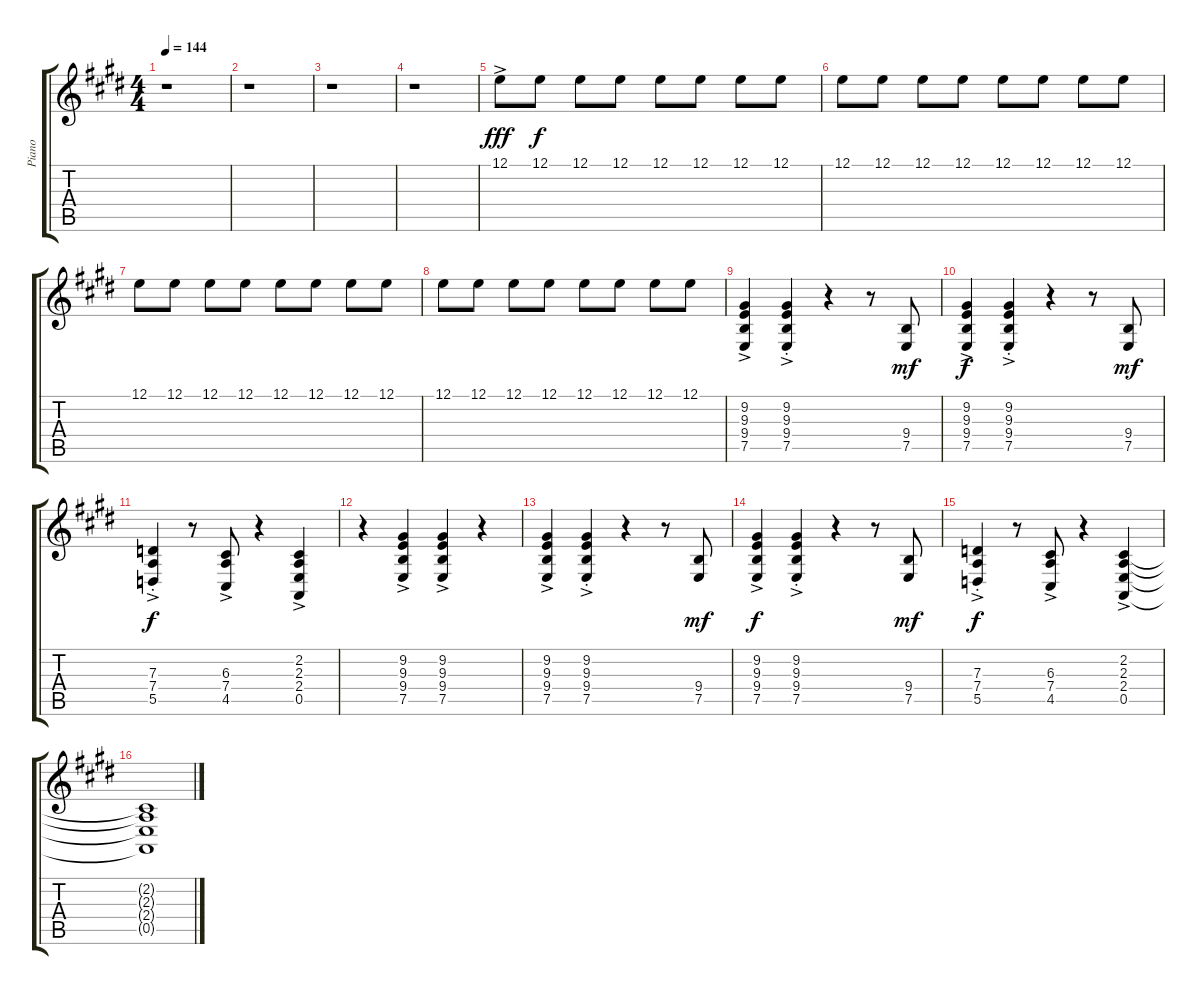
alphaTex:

\track ("Piano" "Piano") {instrument electricgrandpiano}
\staff {score tabs}
\tuning (E4 B3 G3 D3 A2 E2) {hide}
\ts (4 4)
\tempo 144
\clef g2
\ks e
r.1{dy fff instrument electricgrandpiano} |
\ks c#minor
r.1 |
r.1 |
r.1 |
\ks e
12.1{ac}.8{volume 14} 12.1.8{dy f} 12.1.8 12.1.8 12.1.8 12.1.8 12.1.8 12.1.8 |
\ks c#minor
12.1.8 12.1.8 12.1.8 12.1.8 12.1.8 12.1.8 12.1.8 12.1.8 |
12.1.8 12.1.8 12.1.8 12.1.8 12.1.8 12.1.8 12.1.8 12.1.8 |
12.1.8 12.1.8 12.1.8 12.1.8 12.1.8 12.1.8 12.1.8 12.1.8 |
\ks e
(9.2{ac} 9.3{ac} 9.4{ac} 7.5{ac}).4{volume 10} (9.2{ac st} 9.3{ac st} 9.4{ac st} 7.5{ac st}).4 r.4 r.8 (9.4 7.5).8{dy mf} |
(9.2{ac} 9.3{ac} 9.4{ac} 7.5{ac}).4{dy f} (9.2{ac st} 9.3{ac st} 9.4{ac st} 7.5{ac st}).4 r.4 r.8 (9.4 7.5).8{dy mf} |
\ks c#minor
(7.3{ac st} 7.4{ac st} 5.5{ac st}).4{dy f} r.8 (6.3{ac} 7.4{ac} 4.5{ac}).8 r.4 (2.2{ac} 2.3{ac} 2.4{ac} 0.5{ac}).4 |
r.4 (9.2{ac} 9.3{ac} 9.4{ac} 7.5{ac}).4 (9.2{ac} 9.3{ac} 9.4{ac} 7.5{ac}).4 r.4 |
\ks e
(9.2{ac} 9.3{ac} 9.4{ac} 7.5{ac}).4 (9.2{ac st} 9.3{ac st} 9.4{ac st} 7.5{ac st}).4 r.4 r.8 (9.4 7.5).8{dy mf} |
\ks c#minor
(9.2{ac} 9.3{ac} 9.4{ac} 7.5{ac}).4{dy f} (9.2{ac st} 9.3{ac st} 9.4{ac st} 7.5{ac st}).4 r.4 r.8 (9.4 7.5).8{dy mf} |
(7.3{ac st} 7.4{ac st} 5.5{ac st}).4{dy f} r.8 (6.3{ac} 7.4{ac} 4.5{ac}).8 r.4 (2.2{ac} 2.3{ac} 2.4{ac} 0.5{ac}).4 |
(2.2{t} 2.3{t} 2.4{t} 0.5{t}).1
